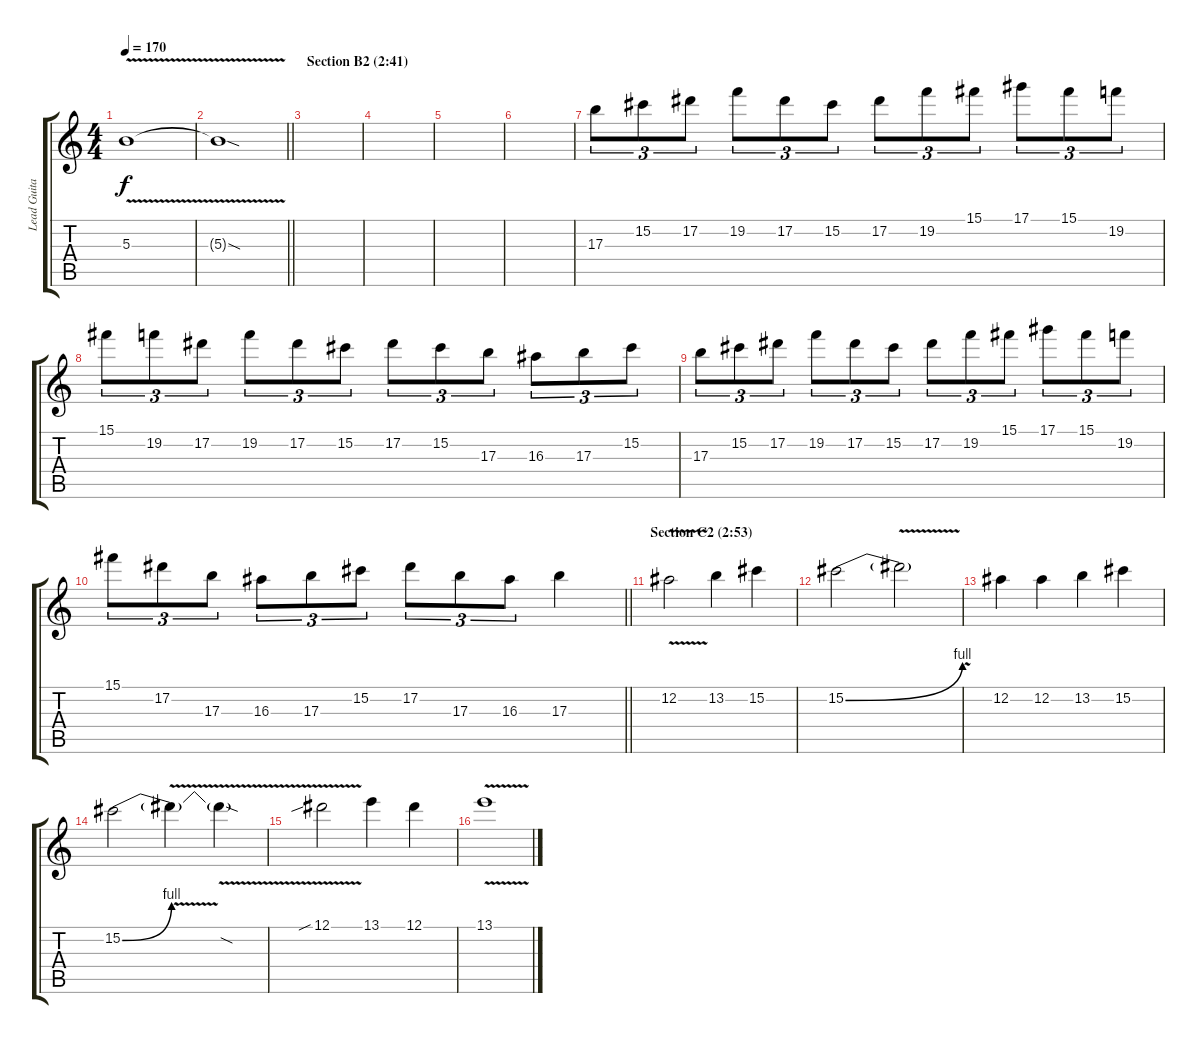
\track ("Lead Guitar 2" "Lead Guita") {instrument distortionguitar}
\staff {score tabs}
\tuning (Eb4 Bb3 Gb3 Db3 Ab2 Eb2) {hide}
\ts (4 4)
\tempo 170
\clef g2
\ks c
5.3{v}.1{dy f} |
\barLineRight lightlight
5.3{v sod t}.1 |
\section ("" "Section B2 (2:41)")
|
|
|
|
17.3.8{tu (3 2)} 15.2.8{tu (3 2)} 17.2.8{tu (3 2)} 19.2.8{tu (3 2)} 17.2.8{tu (3 2)} 15.2.8{tu (3 2)} 17.2.8{tu (3 2)} 19.2.8{tu (3 2)} 15.1.8{tu (3 2)} 17.1.8{tu (3 2)} 15.1.8{tu (3 2)} 19.2.8{tu (3 2)} |
15.1.8{tu (3 2)} 19.2.8{tu (3 2)} 17.2.8{tu (3 2)} 19.2.8{tu (3 2)} 17.2.8{tu (3 2)} 15.2.8{tu (3 2)} 17.2.8{tu (3 2)} 15.2.8{tu (3 2)} 17.3.8{tu (3 2)} 16.3.8{tu (3 2)} 17.3.8{tu (3 2)} 15.2.8{tu (3 2)} |
17.3.8{tu (3 2)} 15.2.8{tu (3 2)} 17.2.8{tu (3 2)} 19.2.8{tu (3 2)} 17.2.8{tu (3 2)} 15.2.8{tu (3 2)} 17.2.8{tu (3 2)} 19.2.8{tu (3 2)} 15.1.8{tu (3 2)} 17.1.8{tu (3 2)} 15.1.8{tu (3 2)} 19.2.8{tu (3 2)} |
\barLineRight lightlight
15.1.8{tu (3 2)} 17.2.8{tu (3 2)} 17.3.8{tu (3 2)} 16.3.8{tu (3 2)} 17.3.8{tu (3 2)} 15.2.8{tu (3 2)} 17.2.8{tu (3 2)} 17.3.8{tu (3 2)} 16.3.8{tu (3 2)} 17.3.4 |
\section ("" "Section C2 (2:53)")
12.2{v}.2 13.2.4 15.2.4 |
15.2{be (bend 0 0 60 4)}.2 15.2{v t}.2 |
12.2.4 12.2.4 13.2.4 15.2.4 |
15.2{be (bend 0 0 60 4)}.2 15.2{v t}.4 15.2{sod t}.4 |
12.1{v sib}.2 13.1.4 12.1.4 |
13.1{v}.1
